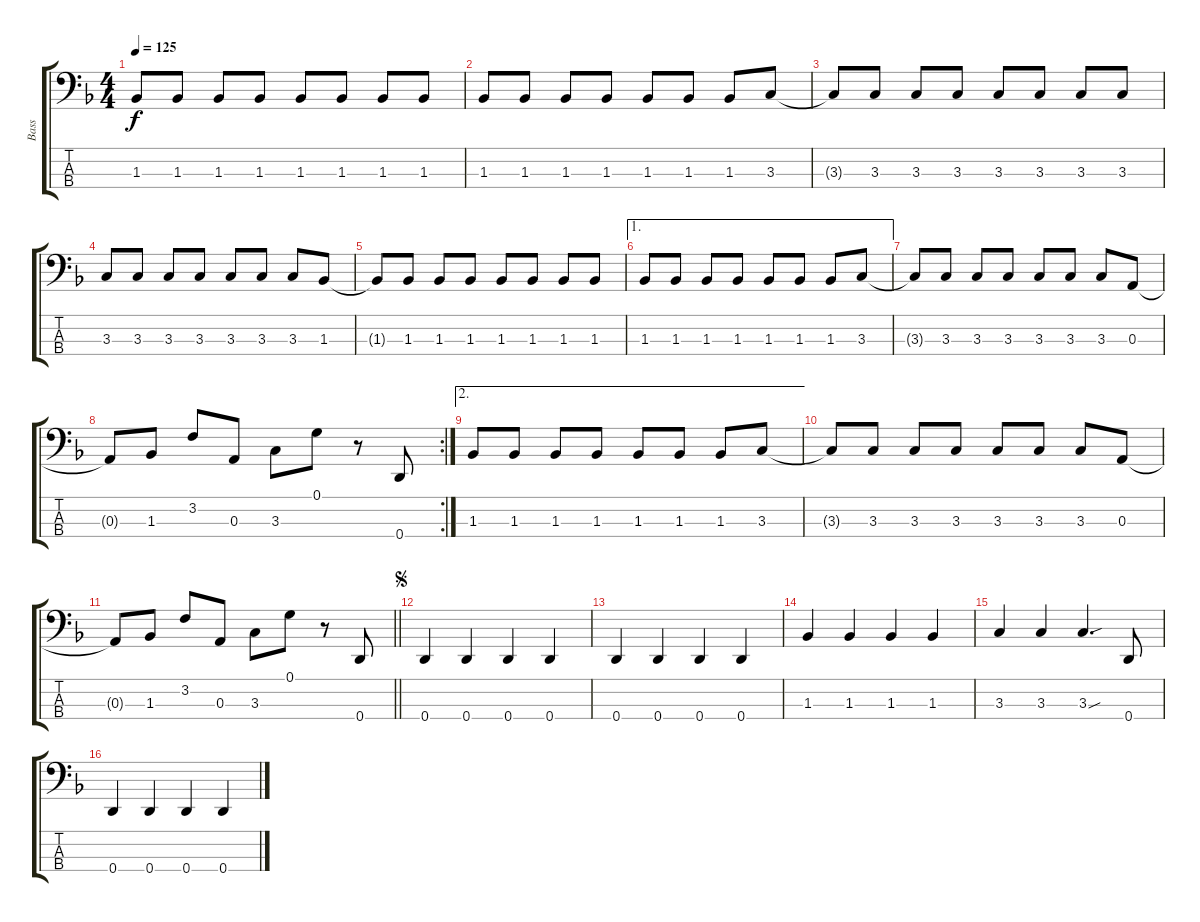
\track ("Bass" "Bass") {instrument electricbassfinger}
\staff {score tabs}
\tuning (G2 D2 A1 D1) {hide}
\ts (4 4)
\section ("" " ")
\tempo 125
\clef f4
\ks f
1.3{t}.8{dy f} 1.3.8 1.3.8 1.3.8 1.3.8 1.3.8 1.3.8 1.3.8 |
1.3.8 1.3.8 1.3.8 1.3.8 1.3.8 1.3.8 1.3.8 3.3.8 |
3.3{t}.8 3.3.8 3.3.8 3.3.8 3.3.8 3.3.8 3.3.8 3.3.8 |
3.3.8 3.3.8 3.3.8 3.3.8 3.3.8 3.3.8 3.3.8 1.3.8 |
1.3{t}.8 1.3.8 1.3.8 1.3.8 1.3.8 1.3.8 1.3.8 1.3.8 |
\ae 1
1.3.8 1.3.8 1.3.8 1.3.8 1.3.8 1.3.8 1.3.8 3.3.8 |
3.3{t}.8 3.3.8 3.3.8 3.3.8 3.3.8 3.3.8 3.3.8 0.3.8 |
\rc 2
0.3{t}.8 1.3.8 3.2.8 0.3.8 3.3.8 0.1.8 r.8 0.4.8 |
\ae 2
1.3.8 1.3.8 1.3.8 1.3.8 1.3.8 1.3.8 1.3.8 3.3.8 |
3.3{t}.8 3.3.8 3.3.8 3.3.8 3.3.8 3.3.8 3.3.8 0.3.8 |
\barLineRight lightlight
0.3{t}.8 1.3.8 3.2.8 0.3.8 3.3.8 0.1.8 r.8 0.4.8 |
\section ("" " ")
\jump segno
0.4.4 0.4.4 0.4.4 0.4.4 |
0.4.4 0.4.4 0.4.4 0.4.4 |
1.3.4 1.3.4 1.3.4 1.3.4 |
3.3.4 3.3.4 3.3{sou}.4{d} 0.4.8 |
0.4.4 0.4.4 0.4.4 0.4.4
